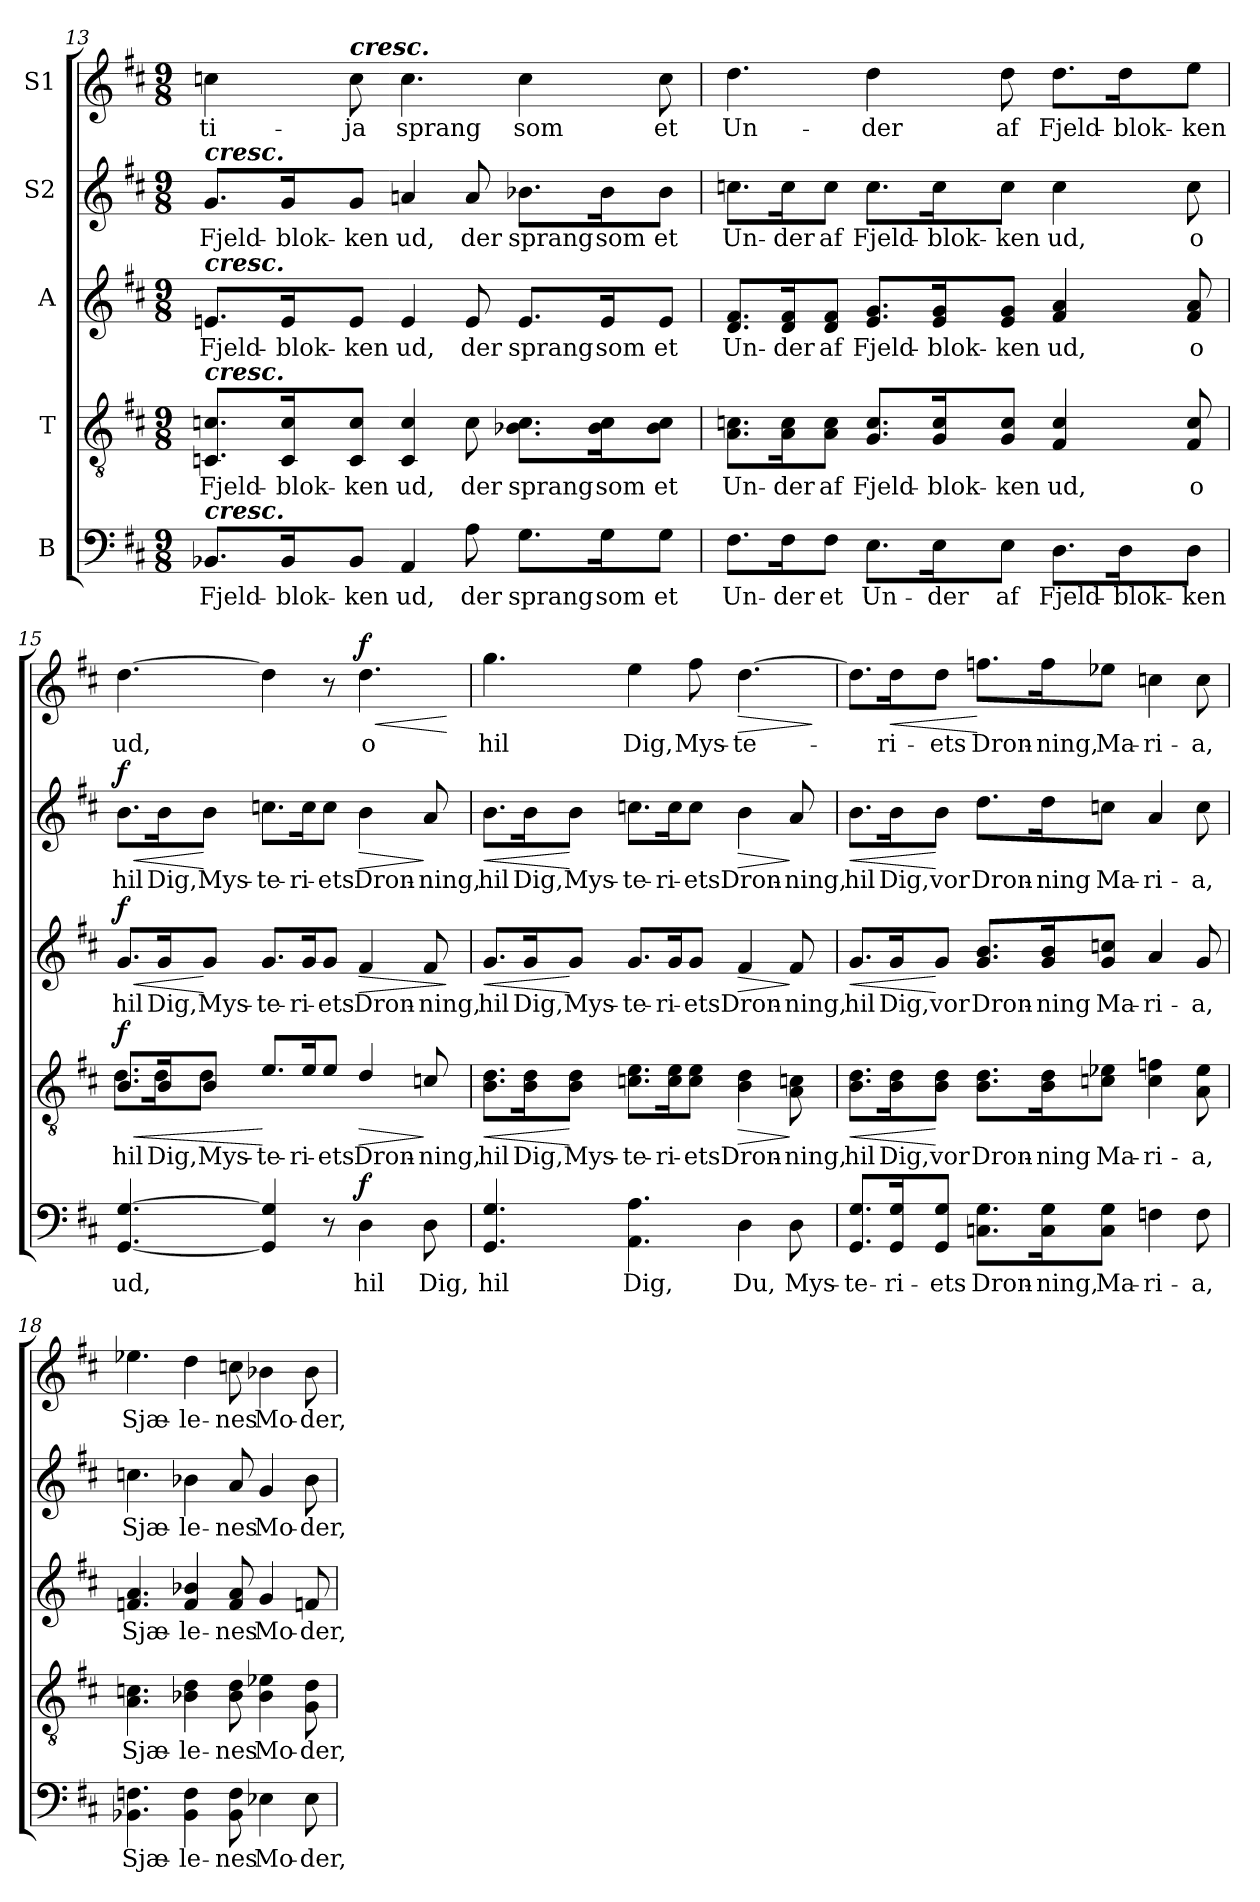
**kern	**text	**dynam	**kern	**text	**dynam	**kern	**text	**dynam	**kern	**text	**dynam	**kern	**text	**dynam
*part5	*part5	*part5	*part4	*part4	*part4	*part3	*part3	*part3	*part2	*part2	*part2	*part1	*part1	*part1
*staff5	*staff5	*staff5	*staff4	*staff4	*staff4	*staff3	*staff3	*staff3	*staff2	*staff2	*staff2	*staff1	*staff1	*staff1
*I"B	*	*	*I"T	*	*	*I"A	*	*	*I"S2	*	*	*I"S1	*	*
!!LO:LB:g=z
*clefF4	*	*	*clefGv2	*	*	*clefG2	*	*	*clefG2	*	*	*clefG2	*	*
*k[f#c#]	*	*	*k[f#c#]	*	*	*k[f#c#]	*	*	*k[f#c#]	*	*	*k[f#c#]	*	*
*D:	*	*	*D:	*	*	*D:	*	*	*D:	*	*	*D:	*	*
*M9/8	*	*	*M9/8	*	*	*M9/8	*	*	*M9/8	*	*	*M9/8	*	*
=13	=13	=13	=13	=13	=13	=13	=13	=13	=13	=13	=13	=13	=13	=13
!	!	!	!	!	!	!	!	!	!LO:TX:a:Bi:t=cresc.	!	!	!	!	!
!	!	!	!	!	!	!LO:TX:a:Bi:t=cresc.	!	!	!	!	!	!	!	!
!	!	!	!LO:TX:a:Bi:t=cresc.	!	!	!	!	!	!	!	!	!	!	!
!LO:TX:a:Bi:t=cresc.	!	!	!	!	!	!	!	!	!	!	!	!	!	!
!	!LO:LY:b	!	!	!LO:LY:b	!	!	!LO:LY:b	!	!	!LO:LY:b	!	!	!LO:LY:b	!
8.BB-X/L	Fjeld-	.	8.Cn/ 8.cn/L	Fjeld-	.	8.eni/L	Fjeld-	.	8.g/L	Fjeld-	.	4ccn\	-ti-	.
!	!LO:LY:b	!	!	!LO:LY:b	!	!	!LO:LY:b	!	!	!LO:LY:b	!	!	!	!
16BB-/k	-blok-	.	16C/ 16c/k	-blok-	.	16e/k	-blok-	.	16g/k	-blok-	.	.	.	.
!	!	!	!	!	!	!	!	!	!	!	!	!LO:TX:a:Bi:t=cresc.	!	!
!	!LO:LY:b	!	!	!LO:LY:b	!	!	!LO:LY:b	!	!	!LO:LY:b	!	!	!LO:LY:b	!
8BB-/J	-ken	.	8C/ 8c/J	-ken	.	8e/J	-ken	.	8g/J	-ken	.	8cc\	-ja	.
!	!LO:LY:b	!	!	!LO:LY:b	!	!	!LO:LY:b	!	!	!LO:LY:b	!	!	!LO:LY:b	!
4AA/	ud,	.	4C/ 4c/	ud,	.	4e/	ud,	.	4ani/	ud,	.	4.cc\	sprang	.
!	!LO:LY:b	!	!	!LO:LY:b	!	!	!LO:LY:b	!	!	!LO:LY:b	!	!	!	!
8A\	der	.	8c\	der	.	8e/	der	.	8a/	der	.	.	.	.
!	!LO:LY:b	!	!	!LO:LY:b	!	!	!LO:LY:b	!	!	!LO:LY:b	!	!	!LO:LY:b	!
8.G\L	sprang	.	8.B-X\ 8.c\L	sprang	.	8.e/L	sprang	.	8.b-X\L	sprang	.	4cc\	som	.
!	!LO:LY:b	!	!	!LO:LY:b	!	!	!LO:LY:b	!	!	!LO:LY:b	!	!	!	!
16G\k	som	.	16B-\ 16c\k	som	.	16e/k	som	.	16b-\k	som	.	.	.	.
!	!LO:LY:b	!	!	!LO:LY:b	!	!	!LO:LY:b	!	!	!LO:LY:b	!	!	!LO:LY:b	!
8G\J	et	.	8B-\ 8c\J	et	.	8e/J	et	.	8b-\J	et	.	8cc\	et	.
=14	=14	=14	=14	=14	=14	=14	=14	=14	=14	=14	=14	=14	=14	=14
!	!LO:LY:b	!	!	!LO:LY:b	!	!	!LO:LY:b	!	!	!LO:LY:b	!	!	!LO:LY:b	!
8.F#i\L	Un-	.	8.A\ 8.cn\L	Un-	.	8.d/ 8.f#i/L	Un-	.	8.ccn\L	Un-	.	4.dd\	Un-	.
!	!LO:LY:b	!	!	!LO:LY:b	!	!	!LO:LY:b	!	!	!LO:LY:b	!	!	!	!
16F#\k	-der	.	16A\ 16c\k	-der	.	16d/ 16f#/k	-der	.	16cc\k	-der	.	.	.	.
!	!LO:LY:b	!	!	!LO:LY:b	!	!	!LO:LY:b	!	!	!LO:LY:b	!	!	!	!
8F#\J	et	.	8A\ 8c\J	af	.	8d/ 8f#/J	af	.	8cc\J	af	.	.	.	.
!	!LO:LY:b	!	!	!LO:LY:b	!	!	!LO:LY:b	!	!	!LO:LY:b	!	!	!LO:LY:b	!
8.E\L	Un-	.	8.G/ 8.c/L	Fjeld-	.	8.e/ 8.g/L	Fjeld-	.	8.cc\L	Fjeld-	.	4dd\	-der	.
!	!LO:LY:b	!	!	!LO:LY:b	!	!	!LO:LY:b	!	!	!LO:LY:b	!	!	!	!
16E\k	-der	.	16G/ 16c/k	-blok-	.	16e/ 16g/k	-blok-	.	16cc\k	-blok-	.	.	.	.
!	!LO:LY:b	!	!	!LO:LY:b	!	!	!LO:LY:b	!	!	!LO:LY:b	!	!	!LO:LY:b	!
8E\J	af	.	8G/ 8c/J	-ken	.	8e/ 8g/J	-ken	.	8cc\J	-ken	.	8dd\	af	.
!	!LO:LY:b	!	!	!LO:LY:b	!	!	!LO:LY:b	!	!	!LO:LY:b	!	!	!LO:LY:b	!
8.D\L	Fjeld-	.	4F#/ 4c/	ud,	.	4f#/ 4a/	ud,	.	4cc\	ud,	.	8.dd\L	Fjeld-	.
!	!LO:LY:b	!	!	!	!	!	!	!	!	!	!	!	!LO:LY:b	!
16D\k	-blok-	.	.	.	.	.	.	.	.	.	.	16dd\k	-blok-	.
!	!LO:LY:b	!	!	!LO:LY:b	!	!	!LO:LY:b	!	!	!LO:LY:b	!	!	!LO:LY:b	!
8D\J	-ken	.	8F#/ 8c/	o	.	8f#/ 8a/	o	.	8cc\	o	.	8ee\J	-ken	.
=15	=15	=15	=15	=15	=15	=15	=15	=15	=15	=15	=15	=15	=15	=15
!	!LO:LY:b	!	!	!LO:LY:b	!LO:HP:b	!	!LO:LY:b	!LO:HP:b	!	!LO:LY:b	!LO:HP:b	!	!LO:LY:b	!
*	*	*	*^	*	*	*	*	*	*	*	*	*	*	*
!	!	!	!	!	!	!LO:DY:n=1:a	!	!	!LO:DY:n=1:a	!	!	!LO:DY:n=1:a	!	!	!
[4.GG/ [4.G/	ud,	.	8.B/L	8.d\L	hil	< f	8.g/L	hil	< f	8.b\L	hil	< f	[4.dd\	ud,	.
!	!	!	!	!	!LO:LY:b	!	!	!LO:LY:b	!	!	!LO:LY:b	!	!	!	!
.	.	.	16B/k	16d\k	Dig,	.	16g/k	Dig,	.	16b\k	Dig,	.	.	.	.
!	!	!	!	!	!LO:LY:b	!	!	!LO:LY:b	!	!	!LO:LY:b	!	!	!	!
.	.	.	8B/J	8d\J	Mys-	.	8g/J	Mys-	[	8b\J	Mys-	[	.	.	.
!	!	!	!	!	!LO:LY:b	!	!	!LO:LY:b	!	!	!LO:LY:b	!	!	!	!
4GG/] 4G/]	.	.	8.e/L	4ryy	-te-	[	8.g/L	-te-	.	8.ccn\L	-te-	.	4dd\]	.	.
!	!	!	!	!	!LO:LY:b	!	!	!LO:LY:b	!	!	!LO:LY:b	!	!	!	!
.	.	.	16e/k	.	-ri-	.	16g/k	-ri-	.	16cc\k	-ri-	.	.	.	.
!	!	!	!	!	!LO:LY:b	!	!	!LO:LY:b	!	!	!LO:LY:b	!	!	!	!
8r	.	.	8e/J	8ryy	-ets	.	8g/J	-ets	.	8cc\J	-ets	.	8r	.	.
!	!LO:LY:b	!LO:DY:a	!	!	!LO:LY:b	!LO:HP:b	!	!LO:LY:b	!LO:HP:b	!	!LO:LY:b	!LO:HP:b	!	!LO:LY:b	!LO:HP:b
!	!	!	!	!	!	!	!	!	!	!	!	!	!	!	!LO:DY:n=1:a
4D\	hil	f	4d/	4ryy	Dron-	>	4f#/	Dron-	>	4b\	Dron-	>	4.dd\	o	< f
!	!LO:LY:b	!	!	!	!LO:LY:b	!	!	!LO:LY:b	!	!	!LO:LY:b	!	!	!	!
8D\	Dig,	.	8cn/	8ryy	-ning,	]	8f#/	-ning,	.	8a/	-ning,	]	.	.	.
*	*	*	*v	*v	*	*	*	*	*	*	*	*	*	*	*
.	.	.	.	.	.	.	.	]	.	.	.	.	.	[
!!LO:LB:g=z
=16	=16	=16	=16	=16	=16	=16	=16	=16	=16	=16	=16	=16	=16	=16
!	!LO:LY:b	!	!	!LO:LY:b	!LO:HP:b	!	!LO:LY:b	!LO:HP:b	!	!LO:LY:b	!LO:HP:b	!	!LO:LY:b	!
4.GG/ 4.G/	hil	.	8.B\ 8.d\L	hil	<	8.g/L	hil	<	8.b\L	hil	<	4.gg\	hil	.
!	!	!	!	!LO:LY:b	!	!	!LO:LY:b	!	!	!LO:LY:b	!	!	!	!
.	.	.	16B\ 16d\k	Dig,	.	16g/k	Dig,	.	16b\k	Dig,	.	.	.	.
!	!	!	!	!LO:LY:b	!	!	!LO:LY:b	!	!	!LO:LY:b	!	!	!	!
.	.	.	8B\ 8d\J	Mys-	[	8g/J	Mys-	[	8b\J	Mys-	[	.	.	.
!	!LO:LY:b	!	!	!LO:LY:b	!	!	!LO:LY:b	!	!	!LO:LY:b	!	!	!LO:LY:b	!
4.AA\ 4.A\	Dig,	.	8.cn\ 8.e\L	-te-	.	8.g/L	-te-	.	8.ccn\L	-te-	.	4ee\	Dig,	.
!	!	!	!	!LO:LY:b	!	!	!LO:LY:b	!	!	!LO:LY:b	!	!	!	!
.	.	.	16c\ 16e\k	-ri-	.	16g/k	-ri-	.	16cc\k	-ri-	.	.	.	.
!	!	!	!	!LO:LY:b	!	!	!LO:LY:b	!	!	!LO:LY:b	!	!	!LO:LY:b	!
.	.	.	8c\ 8e\J	-ets	.	8g/J	-ets	.	8cc\J	-ets	.	8ff#\	Mys-	.
!	!LO:LY:b	!	!	!LO:LY:b	!LO:HP:b	!	!LO:LY:b	!LO:HP:b	!	!LO:LY:b	!LO:HP:b	!	!LO:LY:b	!LO:HP:b
4D\	Du,	.	4B\ 4d\	Dron-	>	4f#/	Dron-	>	4b\	Dron-	>	[4.dd\	-te-	>
!	!LO:LY:b	!	!	!LO:LY:b	!	!	!LO:LY:b	!	!	!LO:LY:b	!	!	!	!
8D\	Mys-	.	8A\ 8cni\	-ning,	]	8f#/	-ning,	]	8a/	-ning,	]	.	.	.
.	.	.	.	.	.	.	.	.	.	.	.	.	.	]
=17	=17	=17	=17	=17	=17	=17	=17	=17	=17	=17	=17	=17	=17	=17
!	!LO:LY:b	!	!	!LO:LY:b	!LO:HP:b	!	!LO:LY:b	!LO:HP:b	!	!LO:LY:b	!LO:HP:b	!	!	!
8.GG/ 8.G/L	-te-	.	8.B\ 8.d\L	hil	<	8.g/L	hil	<	8.b\L	hil	<	8.dd\L]	.	.
!	!LO:LY:b	!	!	!LO:LY:b	!	!	!LO:LY:b	!	!	!LO:LY:b	!	!	!LO:LY:b	!LO:HP:b
16GG/ 16G/k	-ri-	.	16B\ 16d\k	Dig,	.	16g/k	Dig,	.	16b\k	Dig,	.	16dd\k	-ri-	<
!	!LO:LY:b	!	!	!LO:LY:b	!	!	!LO:LY:b	!	!	!LO:LY:b	!	!	!LO:LY:b	!
8GG/ 8G/J	-ets	.	8B\ 8d\J	vor	[	8g/J	vor	[	8b\J	vor	[	8dd\J	-ets	.
!	!LO:LY:b	!	!	!LO:LY:b	!	!	!LO:LY:b	!	!	!LO:LY:b	!	!	!LO:LY:b	!
8.Cn\ 8.G\L	Dron-	.	8.B\ 8.d\L	Dron-	.	8.g/ 8.b/L	Dron-	.	8.dd\L	Dron-	.	8.ffn\L	Dron-	[
!	!LO:LY:b	!	!	!LO:LY:b	!	!	!LO:LY:b	!	!	!LO:LY:b	!	!	!LO:LY:b	!
16C\ 16G\k	-ning,	.	16B\ 16d\k	-ning	.	16g/ 16b/k	-ning	.	16dd\k	-ning	.	16ff\k	-ning,	.
!	!LO:LY:b	!	!	!LO:LY:b	!	!	!LO:LY:b	!	!	!LO:LY:b	!	!	!LO:LY:b	!
8C\ 8G\J	Ma-	.	8cn\ 8e-X\J	Ma-	.	8g/ 8ccn/J	Ma-	.	8ccn\J	Ma-	.	8ee-X\J	Ma-	.
!	!LO:LY:b	!	!	!LO:LY:b	!	!	!LO:LY:b	!	!	!LO:LY:b	!	!	!LO:LY:b	!
4Fn\	-ri-	.	4c\ 4fn\	-ri-	.	4a/	-ri-	.	4a/	-ri-	.	4ccn\	-ri-	.
!	!LO:LY:b	!	!	!LO:LY:b	!	!	!LO:LY:b	!	!	!LO:LY:b	!	!	!LO:LY:b	!
8F\	-a,	.	8A\ 8e-\	-a,	.	8g/	-a,	.	8cc\	-a,	.	8cc\	-a,	.
=18	=18	=18	=18	=18	=18	=18	=18	=18	=18	=18	=18	=18	=18	=18
!	!LO:LY:b	!	!	!LO:LY:b	!	!	!LO:LY:b	!	!	!LO:LY:b	!	!	!LO:LY:b	!
4.BB-X\ 4.Fn\	Sjæ-	.	4.A\ 4.cn\	Sjæ-	.	4.fn/ 4.a/	Sjæ-	.	4.ccn\	Sjæ-	.	4.ee-X\	Sjæ-	.
!	!LO:LY:b	!	!	!LO:LY:b	!	!	!LO:LY:b	!	!	!LO:LY:b	!	!	!LO:LY:b	!
4BB-\ 4F\	-le-	.	4B-X\ 4d\	-le-	.	4f/ 4b-X/	-le-	.	4b-X\	-le-	.	4dd\	-le-	.
!	!LO:LY:b	!	!	!LO:LY:b	!	!	!LO:LY:b	!	!	!LO:LY:b	!	!	!LO:LY:b	!
8BB-\ 8F\	-nes	.	8B-\ 8d\	-nes	.	8f/ 8a/	-nes	.	8a/	-nes	.	8ccn\	-nes	.
!	!LO:LY:b	!	!	!LO:LY:b	!	!	!LO:LY:b	!	!	!LO:LY:b	!	!	!LO:LY:b	!
4E-X\	Mo-	.	4B-\ 4e-X\	Mo-	.	4g/	Mo-	.	4g/	Mo-	.	4b-X\	Mo-	.
!	!LO:LY:b	!	!	!LO:LY:b	!	!	!LO:LY:b	!	!	!LO:LY:b	!	!	!LO:LY:b	!
8E-\	-der,	.	8G\ 8d\	-der,	.	8fni/	-der,	.	8b-\	-der,	.	8b-\	-der,	.
=	=	=	=	=	=	=	=	=	=	=	=	=	=	=
*-	*-	*-	*-	*-	*-	*-	*-	*-	*-	*-	*-	*-	*-	*-
